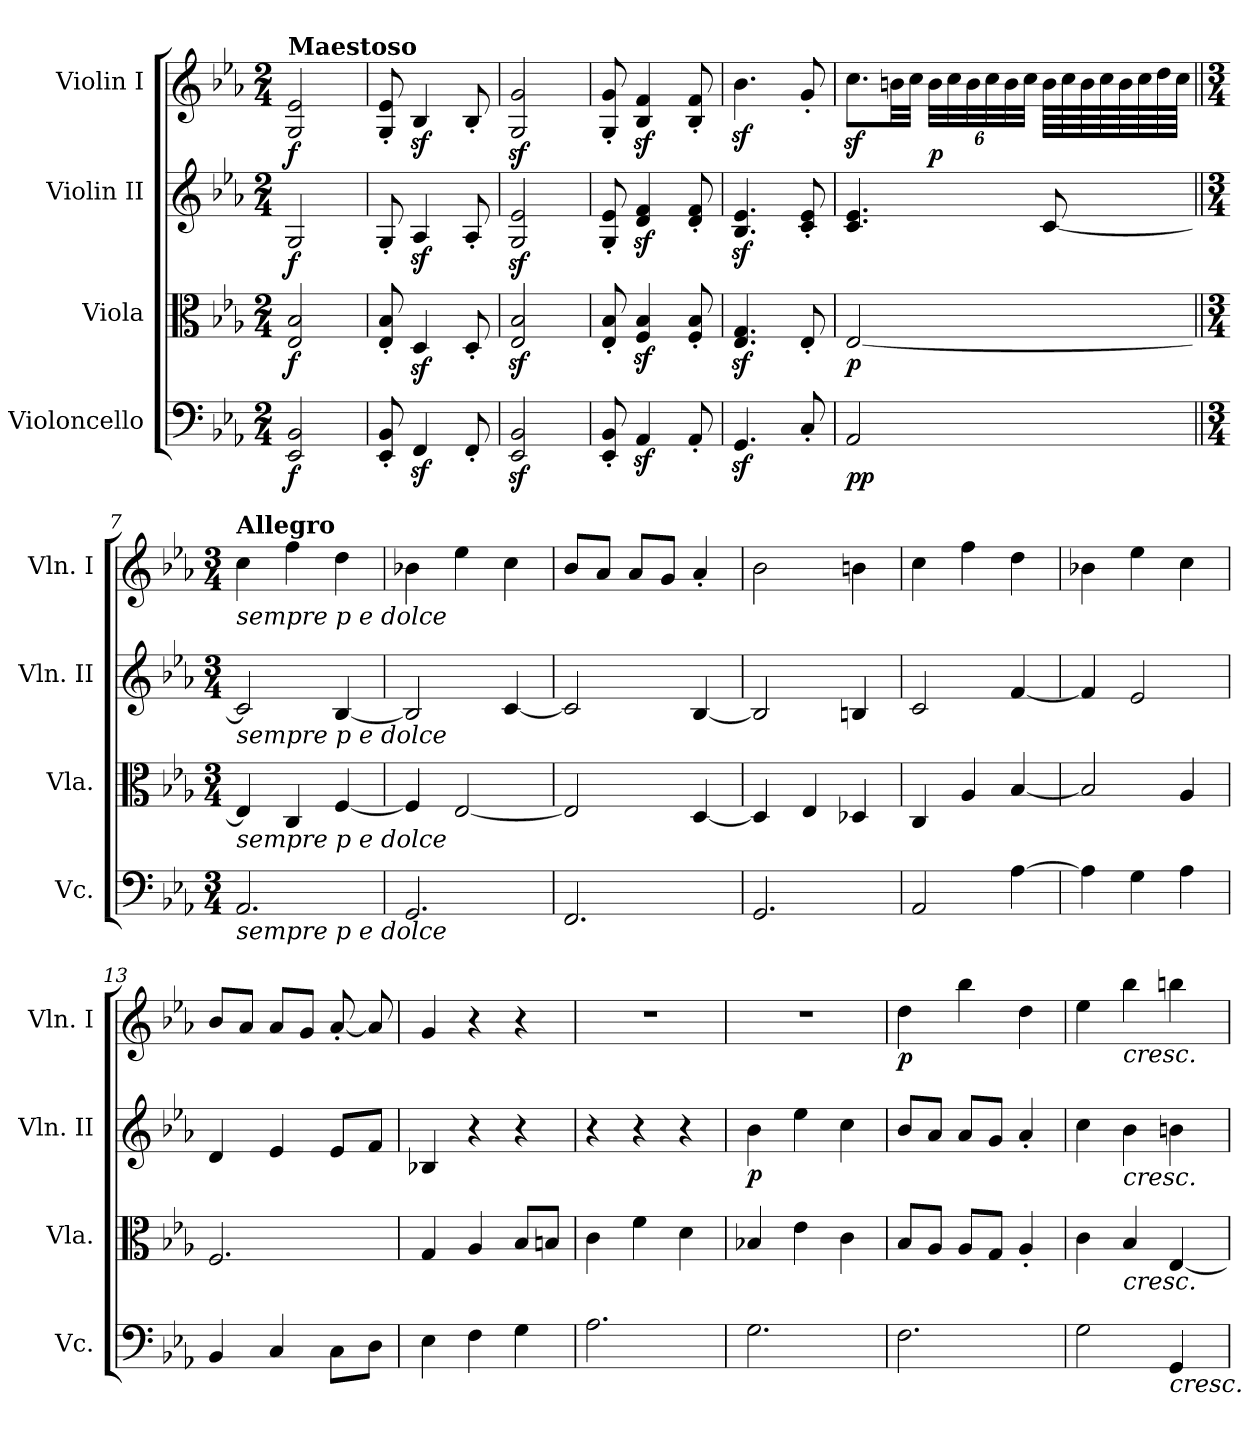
**kern	**dynam	**kern	**dynam	**kern	**dynam	**kern	**dynam
*part4	*part4	*part3	*part3	*part2	*part2	*part1	*part1
*staff4	*staff4	*staff3	*staff3	*staff2	*staff2	*staff1	*staff1
*I"Violoncello	*	*I"Viola	*	*I"Violin II	*	*I"Violin I	*
*I'Vc.	*	*I'Vla.	*	*I'Vln. II	*	*I'Vln. I	*
*clefF4	*	*clefC3	*	*clefG2	*	*clefG2	*
*k[b-e-a-]	*	*k[b-e-a-]	*	*k[b-e-a-]	*	*k[b-e-a-]	*
*E-:	*	*E-:	*	*E-:	*	*E-:	*
*M2/4	*	*M2/4	*	*M2/4	*	*M2/4	*
*MM70	*	*MM70	*	*MM70	*	*MM70	*
=1	=1	=1	=1	=1	=1	=1	=1
!	!	!	!	!	!	!LO:TX:a:B:t=Maestoso	!
!	!LO:DY:b	!	!LO:DY:b	!	!LO:DY:b	!	!LO:DY:b
2EE-/ 2BB-/	f	2E-/ 2B-/	f	2G/	f	2G/ 2e-/	f
=2	=2	=2	=2	=2	=2	=2	=2
8EE-/' 8BB-/'	.	8E-/' 8B-/'	.	8G'/	.	8G/' 8e-/'	.
4FFz</	.	4Dz</	.	4A-z</	.	4B-z</	.
8FF'/	.	8D'/	.	8A-'/	.	8B-'/	.
=3	=3	=3	=3	=3	=3	=3	=3
2EE-/z< 2BB-/z<	.	2E-/z< 2B-/z<	.	2G/z< 2e-/z<	.	2G/z< 2g/z<	.
=4	=4	=4	=4	=4	=4	=4	=4
8EE-/' 8BB-/'	.	8E-/' 8B-/'	.	8G/' 8e-/'	.	8G/' 8g/'	.
4AA-z</	.	4F/z< 4B-/z<	.	4d/z< 4f/z<	.	4B-/z< 4f/z<	.
8AA-'/	.	8F/' 8B-/'	.	8d/' 8f/'	.	8B-/' 8f/'	.
=5	=5	=5	=5	=5	=5	=5	=5
4.GGz</	.	4.E-/z< 4.G/z<	.	4.B-/z< 4.e-/z<	.	4.b-z<\	.
8C'/	.	8E-'/	.	8c/' 8e-/'	.	8g'/	.
=6	=6	=6	=6	=6	=6	=6	=6
!	!LO:DY:b	!	!	!	!	!	!
!	!LO:DY:n=1:b	!	!LO:DY:b	!	!	!	!
2AA-/	p p	[2E-/	p	4.c/ 4.e-/	.	8.ccz<\L	.
.	.	.	.	.	.	32bn\LL	.
.	.	.	.	.	.	32cc\JJJ	.
*	*	*	*	*	*	*Xbrackettup	*
!	!	!	!	!	!	!	!LO:DY:b
.	.	.	.	.	.	48b\LLL	p
.	.	.	.	.	.	48cc\	.
.	.	.	.	.	.	48b\	.
.	.	.	.	.	.	48cc\	.
.	.	.	.	.	.	48b\	.
.	.	.	.	.	.	48cc\JJJ	.
.	.	.	.	[8c/	.	64b\LLLL	.
.	.	.	.	.	.	64cc\	.
.	.	.	.	.	.	64b\	.
.	.	.	.	.	.	64cc\	.
.	.	.	.	.	.	64b\	.
.	.	.	.	.	.	64cc\	.
.	.	.	.	.	.	64dd\	.
.	.	.	.	.	.	64cc\JJJJ	.
=7||	=7||	=7||	=7||	=7||	=7||	=7||	=7||
*M3/4	*	*M3/4	*	*M3/4	*	*M3/4	*
*	*	*	*	*	*	*MM120	*
!	!	!	!	!	!	!LO:TX:b:i:t=sempre p  e  dolce	!
!	!	!	!	!	!	!LO:TX:a:B:t=Allegro	!
!	!	!	!	!LO:TX:b:i:t=sempre p  e  dolce	!	!	!
!	!	!LO:TX:b:i:t=sempre p  e  dolce	!	!	!	!	!
!LO:TX:b:i:t=sempre p  e  dolce	!	!	!	!	!	!	!
2.AA-/	.	4E-/]	.	2c/]	.	4cc\	.
.	.	4C/	.	.	.	4ff\	.
.	.	[4F/	.	[4B-/	.	4dd\	.
!!LO:LB:g=z
=8	=8	=8	=8	=8	=8	=8	=8
2.GG/	.	4F/]	.	2B-/]	.	4b-X\	.
.	.	[2E-/	.	.	.	4ee-\	.
.	.	.	.	[4c/	.	4cc\	.
=9	=9	=9	=9	=9	=9	=9	=9
2.FF/	.	2E-/]	.	2c/]	.	8b-/L	.
.	.	.	.	.	.	8a-/J	.
.	.	.	.	.	.	8a-/L	.
.	.	.	.	.	.	8g/J	.
.	.	[4D/	.	[4B-/	.	4a-'/	.
=10	=10	=10	=10	=10	=10	=10	=10
2.GG/	.	4D/]	.	2B-/]	.	2b-\	.
.	.	4E-/	.	.	.	.	.
.	.	4D-X/	.	4Bn/	.	4bn\	.
=11	=11	=11	=11	=11	=11	=11	=11
2AA-/	.	4C/	.	2c/	.	4cc\	.
.	.	4A-/	.	.	.	4ff\	.
[4A-\	.	[4B-/	.	[4f/	.	4dd\	.
=12	=12	=12	=12	=12	=12	=12	=12
4A-\]	.	2B-/]	.	4f/]	.	4b-X\	.
4G\	.	.	.	2e-/	.	4ee-\	.
4A-\	.	4A-/	.	.	.	4cc\	.
=13	=13	=13	=13	=13	=13	=13	=13
4BB-/	.	2.F/	.	4d/	.	8b-/L	.
.	.	.	.	.	.	8a-/J	.
4C/	.	.	.	4e-/	.	8a-/L	.
.	.	.	.	.	.	8g/J	.
8C\L	.	.	.	8e-/L	.	[8a-'/	.
8D\J	.	.	.	8f/J	.	8a-/]	.
=14	=14	=14	=14	=14	=14	=14	=14
4E-\	.	4G/	.	4B-X/	.	4g/	.
4F\	.	4A-/	.	4r	.	4r	.
4G\	.	8B-/L	.	4r	.	4r	.
.	.	8Bn/J	.	.	.	.	.
!!LO:LB:g=z
=15	=15	=15	=15	=15	=15	=15	=15
2.A-\	.	4c\	.	4r	.	2.r	.
.	.	4f\	.	4r	.	.	.
.	.	4d\	.	4r	.	.	.
=16	=16	=16	=16	=16	=16	=16	=16
!	!	!	!	!	!LO:DY:b	!	!
2.G\	.	4B-X/	.	4b-\	p	2.r	.
.	.	4e-\	.	4ee-\	.	.	.
.	.	4c\	.	4cc\	.	.	.
=17	=17	=17	=17	=17	=17	=17	=17
!	!	!	!	!	!	!	!LO:DY:b
2.F\	.	8B-/L	.	8b-/L	.	4dd\	p
.	.	8A-/J	.	8a-/J	.	.	.
.	.	8A-/L	.	8a-/L	.	4bb-\	.
.	.	8G/J	.	8g/J	.	.	.
.	.	4A-'/	.	4a-'/	.	4dd\	.
=18	=18	=18	=18	=18	=18	=18	=18
2G\	.	4c\	.	4cc\	.	4ee-\	.
!	!	!	!	!	!	!LO:TX:b:i:t=cresc.	!
!	!	!	!	!LO:TX:b:i:t=cresc.	!	!	!
!	!	!LO:TX:b:i:t=cresc.	!	!	!	!	!
.	.	4B-/	.	4b-\	.	4bb-\	.
!LO:TX:b:i:t=cresc.	!	!	!	!	!	!	!
4GG/	.	[4E-/	.	4bn\	.	4bbn\	.
=	=	=	=	=	=	=	=
*-	*-	*-	*-	*-	*-	*-	*-
